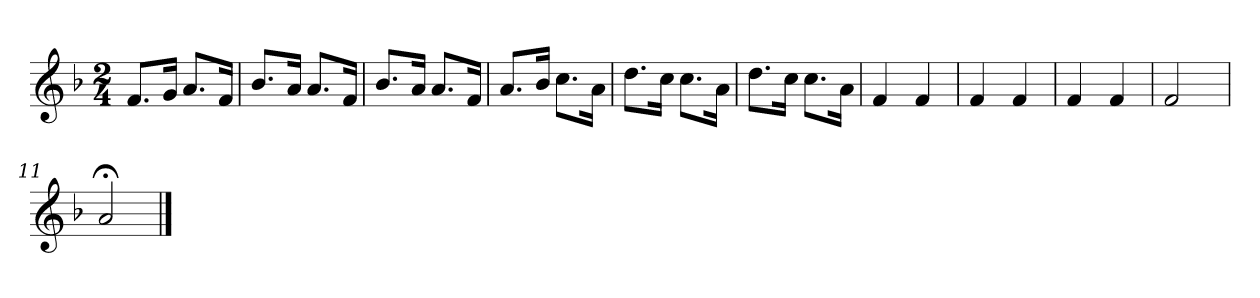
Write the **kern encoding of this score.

**kern
*part1
*staff1
*clefG2
*k[b-]
*F:
*M2/4
*MM120
=1
8.f/L
16g/Jk
8.a/L
16f/Jk
=2
8.b-/L
16a/Jk
8.a/L
16f/Jk
=3
8.b-/L
16a/Jk
8.a/L
16f/Jk
=4
8.a/L
16b-/Jk
8.cc\L
16a\Jk
=5
8.dd\L
16cc\Jk
8.cc\L
16a\Jk
=6
8.dd\L
16cc\Jk
8.cc\L
16a\Jk
=7
4f
4f
=8
4f
4f
=9
4f
4f
=10
2f
=11
2a;<
==
*-
